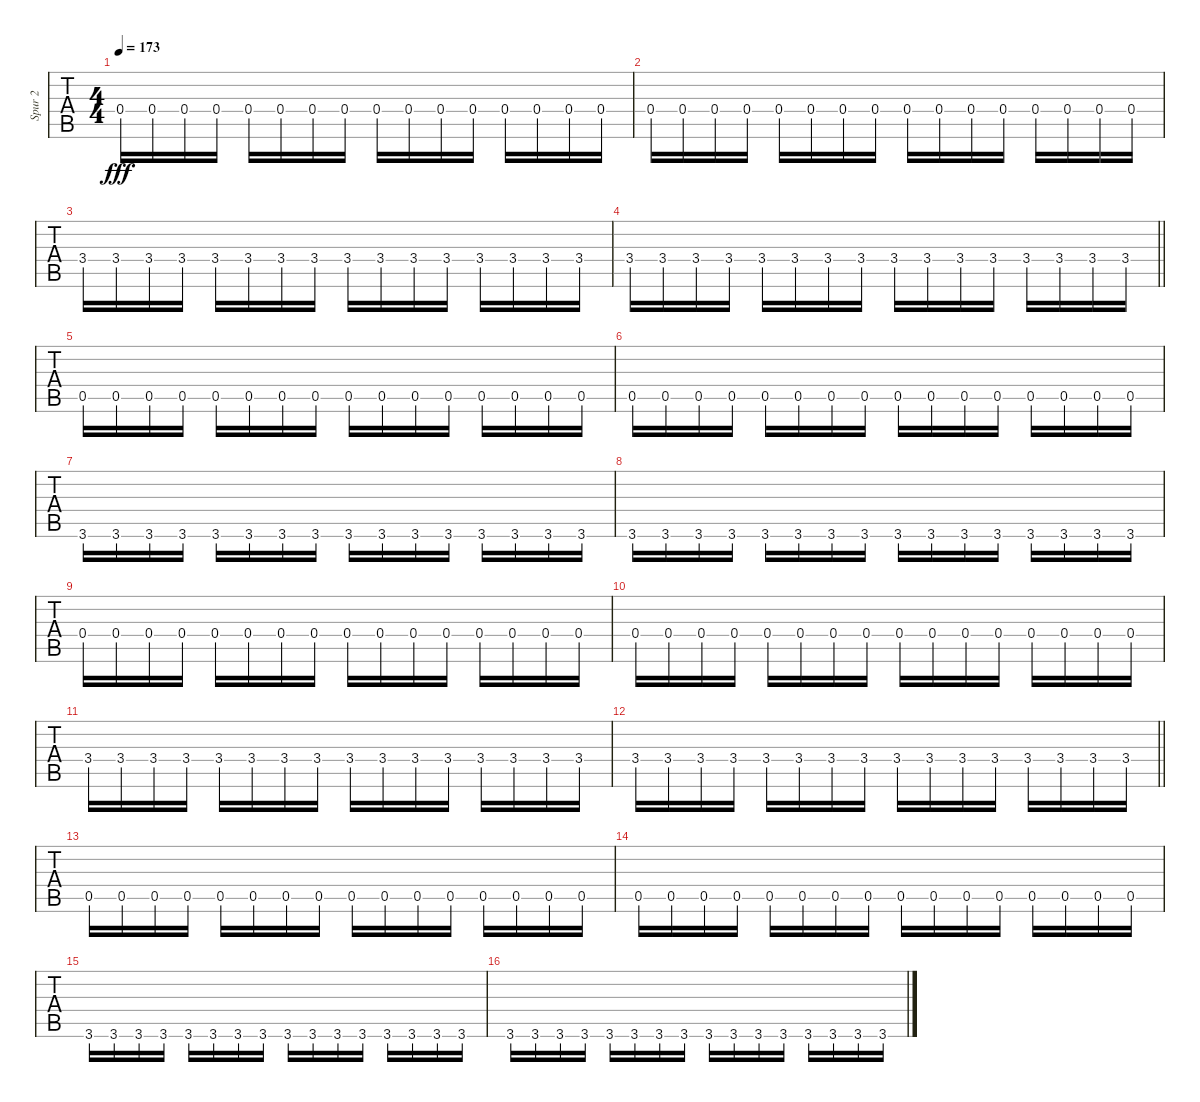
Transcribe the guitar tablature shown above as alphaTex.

\track ("Spur 2" "Spur 2") {instrument distortionguitar}
\staff {tabs}
\tuning (B3 Gb3 D3 A2 E2 B1) {hide}
\ts (4 4)
\tempo 173
\clef g2
\ks c
0.4.16{dy fff} 0.4.16 0.4.16 0.4.16 0.4.16 0.4.16 0.4.16 0.4.16 0.4.16 0.4.16 0.4.16 0.4.16 0.4.16 0.4.16 0.4.16 0.4.16 |
0.4.16 0.4.16 0.4.16 0.4.16 0.4.16 0.4.16 0.4.16 0.4.16 0.4.16 0.4.16 0.4.16 0.4.16 0.4.16 0.4.16 0.4.16 0.4.16 |
3.4.16 3.4.16 3.4.16 3.4.16 3.4.16 3.4.16 3.4.16 3.4.16 3.4.16 3.4.16 3.4.16 3.4.16 3.4.16 3.4.16 3.4.16 3.4.16 |
\barLineRight lightlight
3.4.16 3.4.16 3.4.16 3.4.16 3.4.16 3.4.16 3.4.16 3.4.16 3.4.16 3.4.16 3.4.16 3.4.16 3.4.16 3.4.16 3.4.16 3.4.16 |
0.5.16 0.5.16 0.5.16 0.5.16 0.5.16 0.5.16 0.5.16 0.5.16 0.5.16 0.5.16 0.5.16 0.5.16 0.5.16 0.5.16 0.5.16 0.5.16 |
0.5.16 0.5.16 0.5.16 0.5.16 0.5.16 0.5.16 0.5.16 0.5.16 0.5.16 0.5.16 0.5.16 0.5.16 0.5.16 0.5.16 0.5.16 0.5.16 |
3.6.16 3.6.16 3.6.16 3.6.16 3.6.16 3.6.16 3.6.16 3.6.16 3.6.16 3.6.16 3.6.16 3.6.16 3.6.16 3.6.16 3.6.16 3.6.16 |
3.6.16 3.6.16 3.6.16 3.6.16 3.6.16 3.6.16 3.6.16 3.6.16 3.6.16 3.6.16 3.6.16 3.6.16 3.6.16 3.6.16 3.6.16 3.6.16 |
0.4.16 0.4.16 0.4.16 0.4.16 0.4.16 0.4.16 0.4.16 0.4.16 0.4.16 0.4.16 0.4.16 0.4.16 0.4.16 0.4.16 0.4.16 0.4.16 |
0.4.16 0.4.16 0.4.16 0.4.16 0.4.16 0.4.16 0.4.16 0.4.16 0.4.16 0.4.16 0.4.16 0.4.16 0.4.16 0.4.16 0.4.16 0.4.16 |
3.4.16 3.4.16 3.4.16 3.4.16 3.4.16 3.4.16 3.4.16 3.4.16 3.4.16 3.4.16 3.4.16 3.4.16 3.4.16 3.4.16 3.4.16 3.4.16 |
\barLineRight lightlight
3.4.16 3.4.16 3.4.16 3.4.16 3.4.16 3.4.16 3.4.16 3.4.16 3.4.16 3.4.16 3.4.16 3.4.16 3.4.16 3.4.16 3.4.16 3.4.16 |
0.5.16 0.5.16 0.5.16 0.5.16 0.5.16 0.5.16 0.5.16 0.5.16 0.5.16 0.5.16 0.5.16 0.5.16 0.5.16 0.5.16 0.5.16 0.5.16 |
0.5.16 0.5.16 0.5.16 0.5.16 0.5.16 0.5.16 0.5.16 0.5.16 0.5.16 0.5.16 0.5.16 0.5.16 0.5.16 0.5.16 0.5.16 0.5.16 |
3.6.16 3.6.16 3.6.16 3.6.16 3.6.16 3.6.16 3.6.16 3.6.16 3.6.16 3.6.16 3.6.16 3.6.16 3.6.16 3.6.16 3.6.16 3.6.16 |
3.6.16 3.6.16 3.6.16 3.6.16 3.6.16 3.6.16 3.6.16 3.6.16 3.6.16 3.6.16 3.6.16 3.6.16 3.6.16 3.6.16 3.6.16 3.6.16
